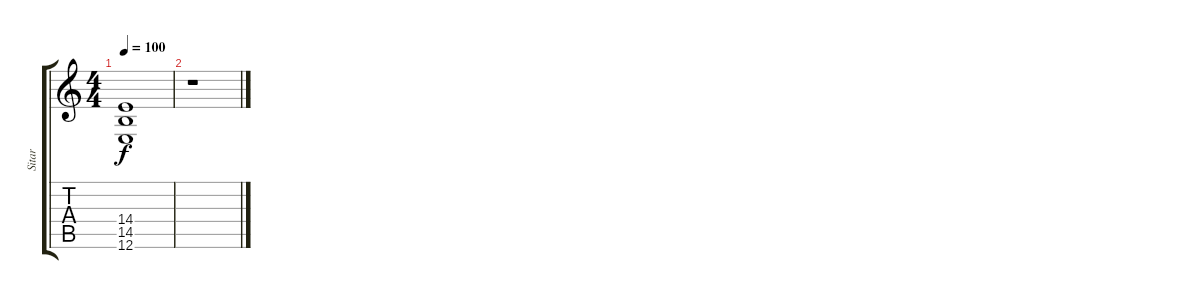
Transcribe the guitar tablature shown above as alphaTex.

\track ("Sitar" "Sitar") {instrument sitar}
\staff {score tabs}
\tuning (E4 B3 G3 D3 A2 E2) {hide}
\ts (4 4)
\tempo 100
\clef g2
\ks c
(14.4{t} 14.5{t} 12.6{t}).1{dy f} |
r.1
